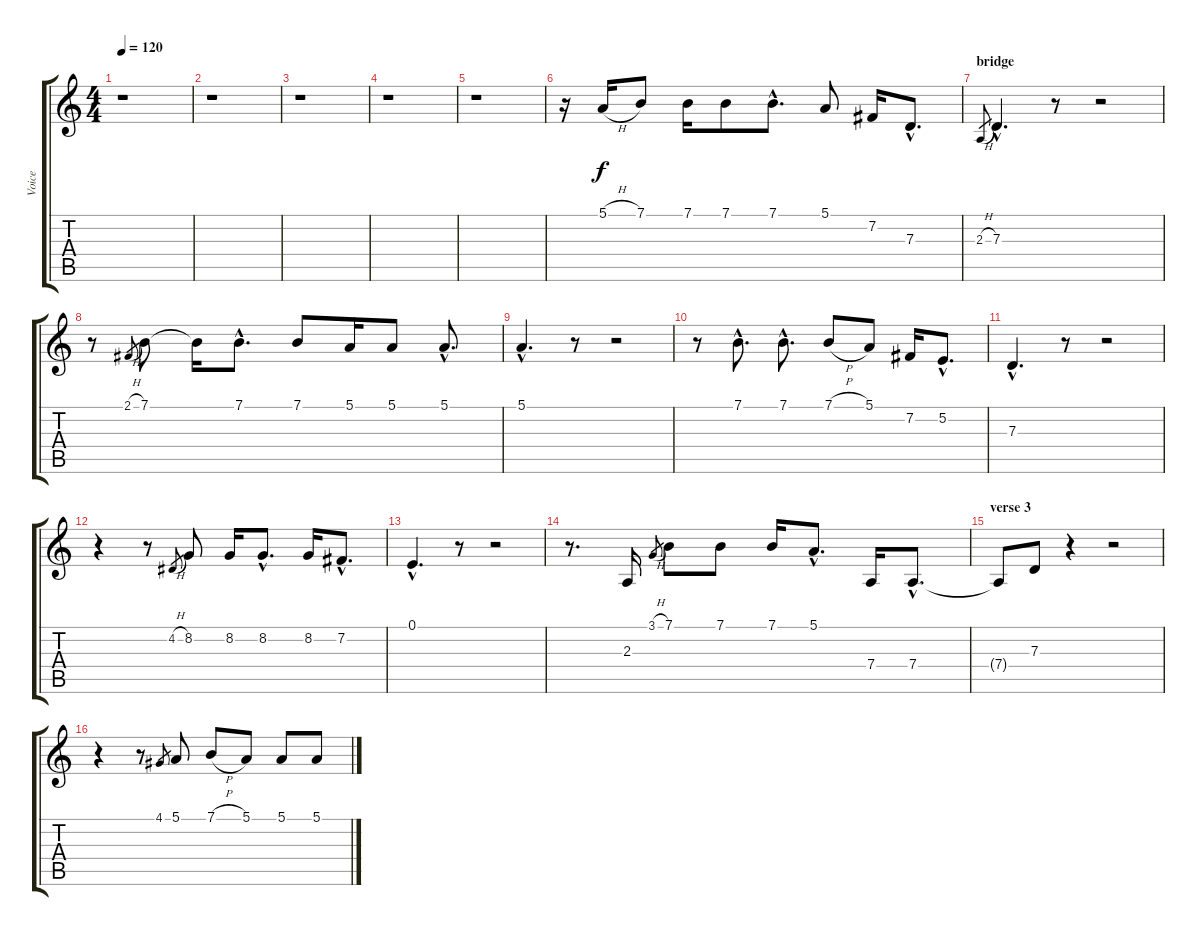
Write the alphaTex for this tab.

\track ("Voice" "Voice") {instrument tenorsax}
\staff {score tabs}
\tuning (E4 B3 G3 D3 A2 E2) {hide}
\ts (4 4)
\tempo 120
\clef g2
\ks c
r.1{dy f} |
r.1 |
r.1 |
r.1 |
r.1 |
r.16 5.1{h}.16 7.1.8 7.1.16 7.1.8 7.1{hac}.8{d} 5.1.8 7.2.16 7.3{hac}.8{d} |
\section ("" "bridge")
2.3{h}.8{gr} 7.3{hac}.4{d} r.8 r.2 |
r.8 2.1{h}.8{gr} 7.1.8 7.1{t}.16 7.1{hac}.8{d} 7.1.8 5.1.16 5.1.8 5.1{hac}.8{d} |
5.1{hac}.4{d} r.8 r.2 |
r.8 7.1{hac}.8{d} 7.1{hac}.8{d} 7.1{h}.8 5.1.8 7.2.16 5.2{hac}.8{d} |
7.3{hac}.4{d} r.8 r.2 |
r.4 r.8 4.2{h}.8{gr} 8.2.8 8.2.16 8.2{hac}.8{d} 8.2.16 7.2{hac}.8{d} |
0.1{hac}.4{d} r.8 r.2 |
r.8{d} 2.3.16 3.1{h}.8{gr} 7.1.8 7.1.8 7.1.16 5.1{hac}.8{d} 7.4.16 7.4{hac}.8{d} |
\section ("" "verse 3")
7.4{t}.8 7.3.8 r.4 r.2 |
r.4 r.8 4.1.8{gr} 5.1.8 7.1{h}.8 5.1.8 5.1.8 5.1.8
